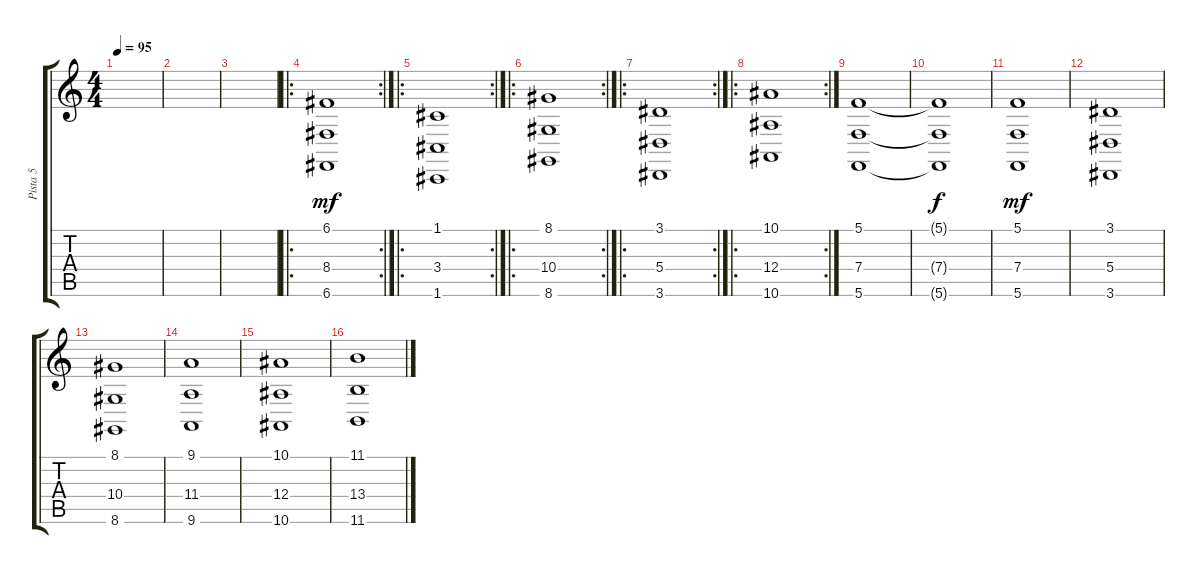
\track ("Pista 5" "Pista 5") {instrument tremolostrings}
\staff {score tabs}
\tuning (C4 G3 Eb3 Bb2 F2 C2) {hide}
\ts (4 4)
\tempo 95
\clef g2
\ks c
|
|
|
\ro
\rc 2
(6.1 8.4 6.6).1{dy mf} |
\ro
\rc 2
(1.1 3.4 1.6).1 |
\ro
\rc 2
(8.1 10.4 8.6).1 |
\ro
\rc 2
(3.1 5.4 3.6).1 |
\ro
\rc 2
(10.1 12.4 10.6).1 |
(5.1 7.4 5.6).1 |
(5.1{t} 7.4{t} 5.6{t}).1{dy f} |
(5.1 7.4 5.6).1{dy mf} |
(3.1 5.4 3.6).1 |
(8.1 10.4 8.6).1 |
(9.1 11.4 9.6).1 |
(10.1 12.4 10.6).1 |
(11.1 13.4 11.6).1
